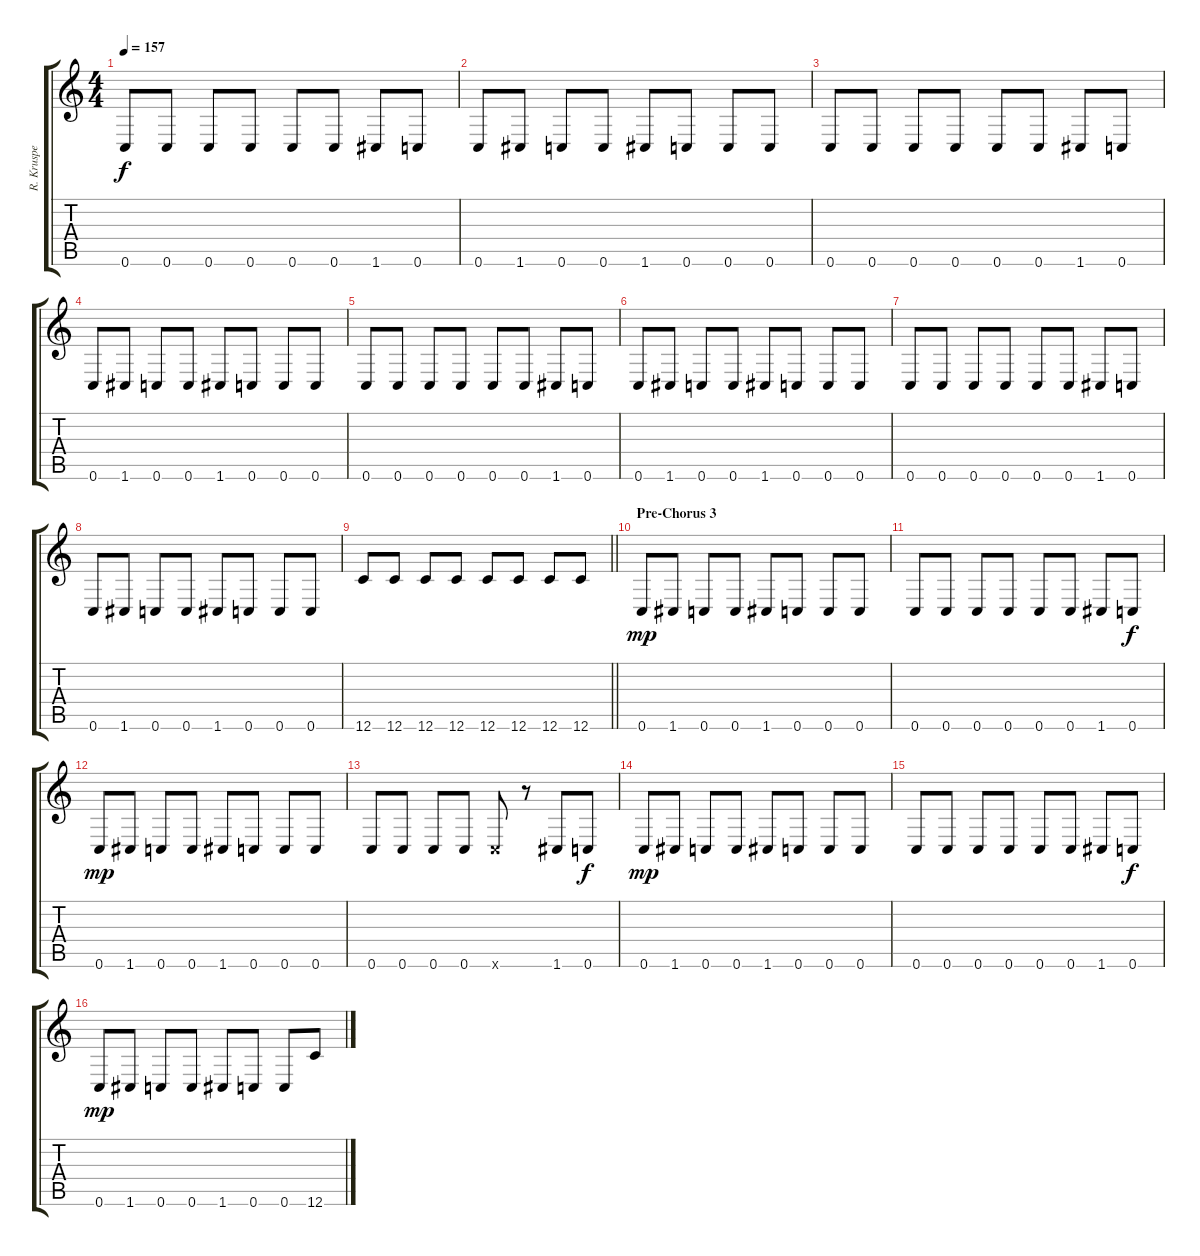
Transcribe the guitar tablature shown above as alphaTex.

\track ("R. Kruspe" "R. Kruspe") {instrument overdrivenguitar}
\staff {score tabs}
\tuning (D4 A3 F3 C3 G2 C2) {hide}
\ts (4 4)
\tempo 157
\clef g2
\ks c
0.6.8{dy f} 0.6.8 0.6.8 0.6.8 0.6.8 0.6.8 1.6.8 0.6.8 |
0.6.8 1.6.8 0.6.8 0.6.8 1.6.8 0.6.8 0.6.8 0.6.8 |
0.6.8 0.6.8 0.6.8 0.6.8 0.6.8 0.6.8 1.6.8 0.6.8 |
0.6.8 1.6.8 0.6.8 0.6.8 1.6.8 0.6.8 0.6.8 0.6.8 |
0.6.8 0.6.8 0.6.8 0.6.8 0.6.8 0.6.8 1.6.8 0.6.8 |
0.6.8 1.6.8 0.6.8 0.6.8 1.6.8 0.6.8 0.6.8 0.6.8 |
0.6.8 0.6.8 0.6.8 0.6.8 0.6.8 0.6.8 1.6.8 0.6.8 |
0.6.8 1.6.8 0.6.8 0.6.8 1.6.8 0.6.8 0.6.8 0.6.8 |
\barLineRight lightlight
12.6.8 12.6.8 12.6.8 12.6.8 12.6.8 12.6.8 12.6.8 12.6.8 |
\section ("" "Pre-Chorus 3")
0.6.8{dy mp volume 14 instrument distortionguitar} 1.6.8 0.6.8 0.6.8 1.6.8 0.6.8 0.6.8 0.6.8 |
0.6.8 0.6.8 0.6.8 0.6.8 0.6.8 0.6.8 1.6.8 0.6.8{dy f} |
0.6.8{dy mp} 1.6.8 0.6.8 0.6.8 1.6.8 0.6.8 0.6.8 0.6.8 |
0.6.8 0.6.8 0.6.8 0.6.8 0.6{x}.8 r.8 1.6.8 0.6.8{dy f} |
0.6.8{dy mp} 1.6.8 0.6.8 0.6.8 1.6.8 0.6.8 0.6.8 0.6.8 |
0.6.8 0.6.8 0.6.8 0.6.8 0.6.8 0.6.8 1.6.8 0.6.8{dy f} |
0.6.8{dy mp} 1.6.8 0.6.8 0.6.8 1.6.8 0.6.8 0.6.8 12.6.8
